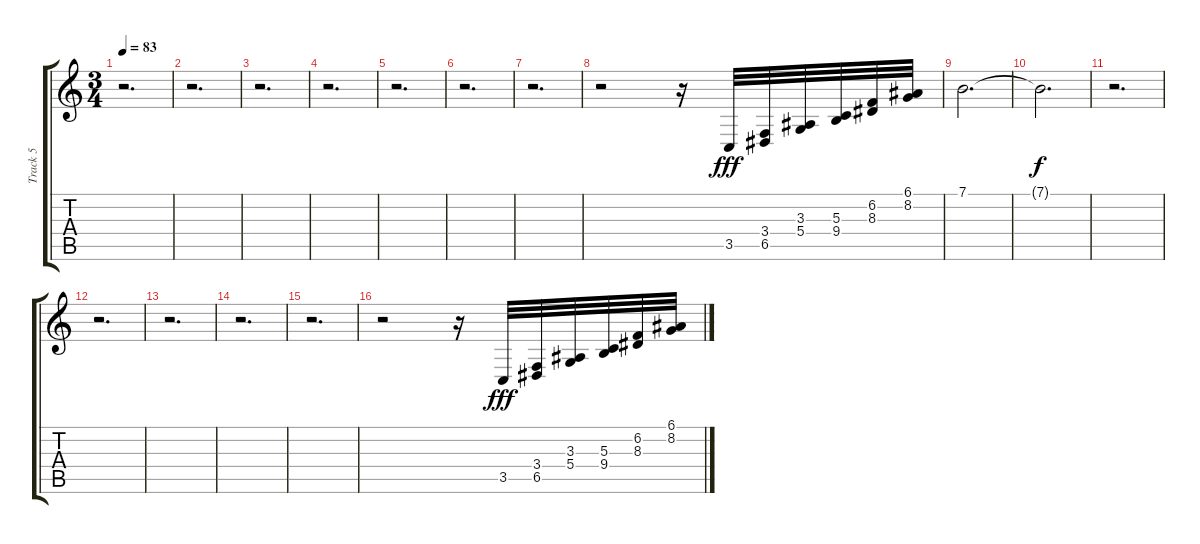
\track ("Track 5" "Track 5") {instrument orchestralharp}
\staff {score tabs}
\tuning (E4 B3 G3 D3 A2 E2) {hide}
\ts (3 4)
\tempo 83
\clef g2
\ks c
r.2{d dy fff} |
r.2{d} |
r.2{d} |
r.2{d} |
r.2{d} |
r.2{d} |
r.2{d} |
r.2{instrument orchestralharp} r.16 3.5.32 (3.4 6.5).32 (3.3 5.4).32 (5.3 9.4).32 (6.2 8.3).32 (6.1 8.2).32 |
7.1.2{d} |
7.1{t}.2{d dy f} |
r.2{d} |
r.2{d} |
r.2{d} |
r.2{d} |
r.2{d} |
r.2 r.16 3.5.32{dy fff} (3.4 6.5).32 (3.3 5.4).32 (5.3 9.4).32 (6.2 8.3).32 (6.1 8.2).32
